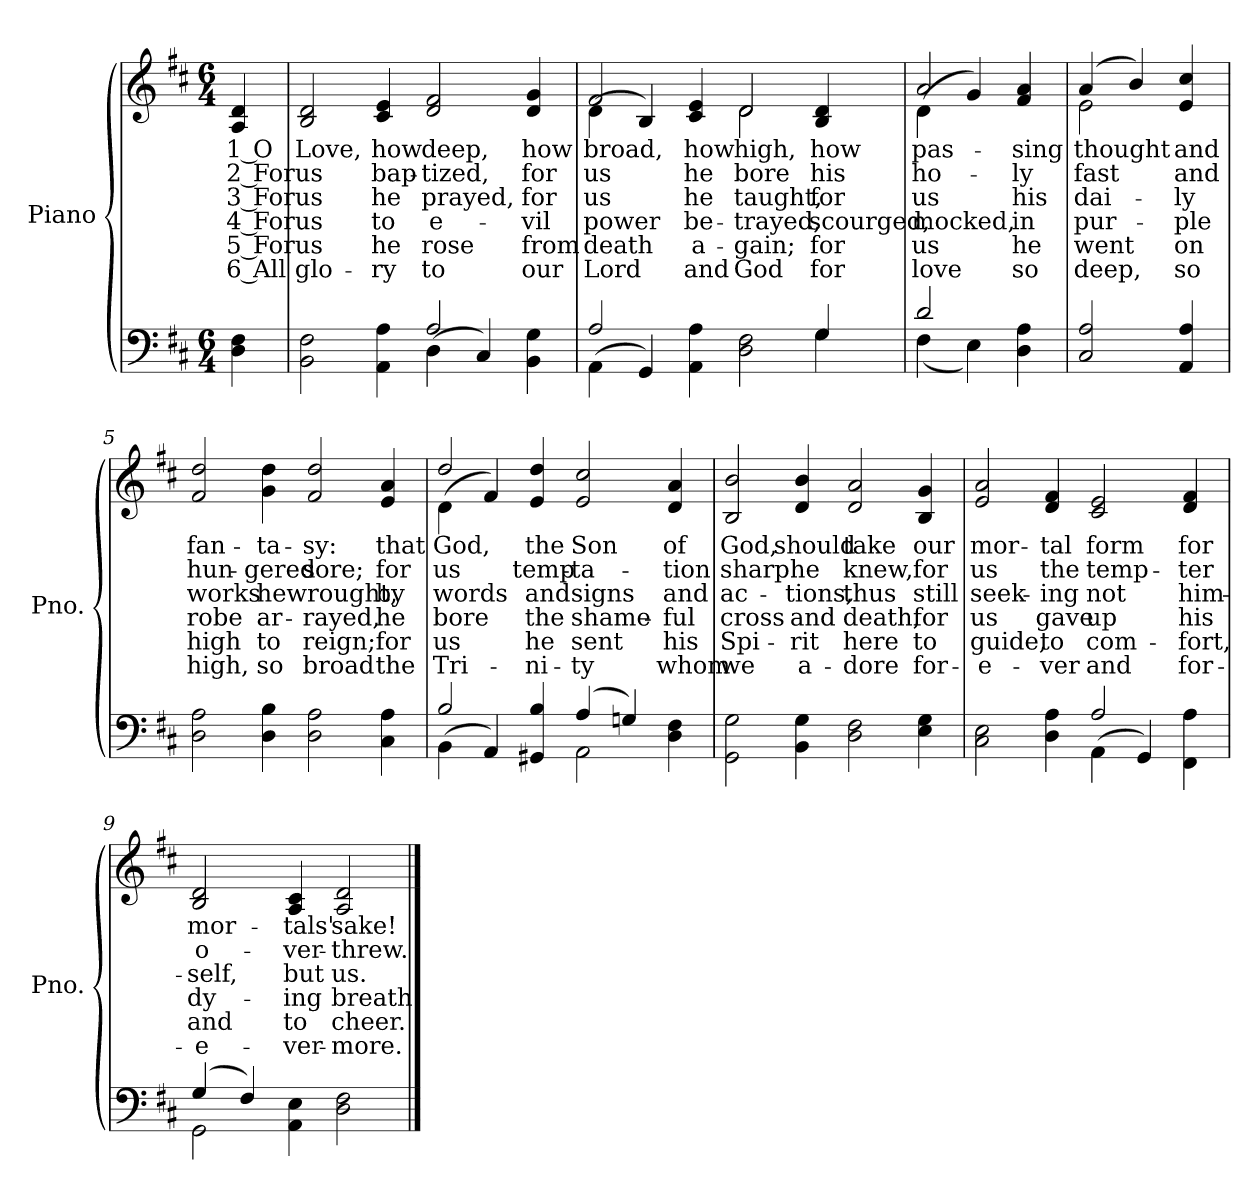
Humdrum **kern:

**kern	**kern	**text	**text	**text	**text	**text	**text
*part2	*part1	*part1	*part1	*part1	*part1	*part1	*part1
*staff2	*staff1	*staff1	*staff1	*staff1	*staff1	*staff1	*staff1
*I"Piano	*I"Piano	*	*	*	*	*	*
*I'Pno.	*I'Pno.	*	*	*	*	*	*
!!LO:PB:g=z
*clefF4	*clefG2	*	*	*	*	*	*
*k[f#c#]	*k[f#c#]	*	*	*	*	*	*
*D:	*D:	*	*	*	*	*	*
*M6/4	*M6/4	*	*	*	*	*	*
=	=	=	=	=	=	=	=
!	!	!LO:LY:b:color=#000000	!LO:LY:b:color=#000000	!LO:LY:b:color=#000000	!LO:LY:b:color=#000000	!LO:LY:b:color=#000000	!LO:LY:b:color=#000000
4Di\ 4F#i	4Ai/ 4di	1 O	2 For	3 For	4 For	5 For	6 All
=1	=1	=1	=1	=1	=1	=1	=1
*^	*	*	*	*	*	*	*
!	!	!	!LO:LY:b:color=#000000	!LO:LY:b:color=#000000	!LO:LY:b:color=#000000	!LO:LY:b:color=#000000	!LO:LY:b:color=#000000	!LO:LY:b:color=#000000
2BBi\ 2F#i	2.ryy	2Bi/ 2di	Love,	us	us	us	us	glo-
!	!	!	!LO:LY:b:color=#000000	!LO:LY:b:color=#000000	!LO:LY:b:color=#000000	!LO:LY:b:color=#000000	!LO:LY:b:color=#000000	!LO:LY:b:color=#000000
4AAi\ 4Ai	.	4c#i/ 4ei	how	bap-	-he	to	he	ry
!	!	!	!LO:LY:b:color=#000000	!LO:LY:b:color=#000000	!LO:LY:b:color=#000000	!LO:LY:b:color=#000000	!LO:LY:b:color=#000000	!LO:LY:b:color=#000000
2Ai/	(4Di\	2di/ 2f#i	deep,	-tized,	prayed,	e-	-rose	to
.	4C#i/)	.	.	.	.	.	.	.
!	!	!	!LO:LY:b:color=#000000	!LO:LY:b:color=#000000	!LO:LY:b:color=#000000	!LO:LY:b:color=#000000	!LO:LY:b:color=#000000	!LO:LY:b:color=#000000
4BBi\ 4Gi	4ryy	4di/ 4gi	how	for	for	vil	from	our
=2	=2	=2	=2	=2	=2	=2	=2	=2
!	!	!	!LO:LY:b:color=#000000	!LO:LY:b:color=#000000	!LO:LY:b:color=#000000	!LO:LY:b:color=#000000	!LO:LY:b:color=#000000	!LO:LY:b:color=#000000
*	*	*^	*	*	*	*	*	*
2Ai/	(4AAi\	2f#i/	(4di\	broad,	us	us	power	death	Lord
.	4GGi/)	.	4Bi/)	.	.	.	.	.	.
!	!	!	!	!LO:LY:b:color=#000000	!LO:LY:b:color=#000000	!LO:LY:b:color=#000000	!LO:LY:b:color=#000000	!LO:LY:b:color=#000000	!LO:LY:b:color=#000000
4AAi\ 4Ai	2.ryy	4c#i/ 4ei	4ryy	how	he	he	be-	-a-	-and
!	!	!	!	!LO:LY:b:color=#000000	!LO:LY:b:color=#000000	!LO:LY:b:color=#000000	!LO:LY:b:color=#000000	!LO:LY:b:color=#000000	!LO:LY:b:color=#000000
2Di\ 2F#i	.	2di/	2di\	high,	bore	taught,	trayed,	gain;	God
!	!	!	!	!LO:LY:b:color=#000000	!LO:LY:b:color=#000000	!LO:LY:b:color=#000000	!LO:LY:b:color=#000000	!LO:LY:b:color=#000000	!LO:LY:b:color=#000000
4Gi/	4Gi\	4Bi/ 4di	4ryy	how	his	for	scourged,	for	for
=3	=3	=3	=3	=3	=3	=3	=3	=3	=3
!	!	!	!	!LO:LY:b:color=#000000	!LO:LY:b:color=#000000	!LO:LY:b:color=#000000	!LO:LY:b:color=#000000	!LO:LY:b:color=#000000	!LO:LY:b:color=#000000
2di/	(4F#i\	2ai/	(4di\	pas-	ho-	us	mocked,	us	love
.	4Ei\)	.	4gi/)	.	.	.	.	.	.
!	!	!	!	!LO:LY:b:color=#000000	!LO:LY:b:color=#000000	!LO:LY:b:color=#000000	!LO:LY:b:color=#000000	!LO:LY:b:color=#000000	!LO:LY:b:color=#000000
4Di\ 4Ai	4ryy	4f#i/ 4ai	4ryy	-sing	-ly	his	in	he	so
!!LO:LB:g=z	!!
=4	=4	=4	=4	=4	=4	=4	=4	=4	=4
!	!	!	!	!LO:LY:b:color=#000000	!LO:LY:b:color=#000000	!LO:LY:b:color=#000000	!LO:LY:b:color=#000000	!LO:LY:b:color=#000000	!LO:LY:b:color=#000000
*v	*v	*	*	*	*	*	*	*	*
2C#i/ 2Ai	(4ai/	2ei\	thought	fast	dai-	-pur-	-went	deep,
.	4bi/)	.	.	.	.	.	.	.
!	!	!	!LO:LY:b:color=#000000	!LO:LY:b:color=#000000	!LO:LY:b:color=#000000	!LO:LY:b:color=#000000	!LO:LY:b:color=#000000	!LO:LY:b:color=#000000
4AAi/ 4Ai	4ei/ 4cc#i	4ryy	and	and	ly	ple	on	so
=5	=5	=5	=5	=5	=5	=5	=5	=5
!	!	!	!LO:LY:b:color=#000000	!LO:LY:b:color=#000000	!LO:LY:b:color=#000000	!LO:LY:b:color=#000000	!LO:LY:b:color=#000000	!LO:LY:b:color=#000000
*	*v	*v	*	*	*	*	*	*
2Di\ 2Ai	2f#i/ 2ddi	fan-	hun-	works	robe	high	high,
!	!	!LO:LY:b:color=#000000	!LO:LY:b:color=#000000	!LO:LY:b:color=#000000	!LO:LY:b:color=#000000	!LO:LY:b:color=#000000	!LO:LY:b:color=#000000
4Di\ 4Bi	4gi\ 4ddi	-ta-	-gered	he	ar-	-to	so
!	!	!LO:LY:b:color=#000000	!LO:LY:b:color=#000000	!LO:LY:b:color=#000000	!LO:LY:b:color=#000000	!LO:LY:b:color=#000000	!LO:LY:b:color=#000000
2Di\ 2Ai	2f#i/ 2ddi	-sy:	sore;	wrought,	rayed,	reign;	broad
!	!	!LO:LY:b:color=#000000	!LO:LY:b:color=#000000	!LO:LY:b:color=#000000	!LO:LY:b:color=#000000	!LO:LY:b:color=#000000	!LO:LY:b:color=#000000
4C#i\ 4Ai	4ei/ 4ai	that	for	by	he	for	the
=6	=6	=6	=6	=6	=6	=6	=6
*^	*	*	*	*	*	*	*
!	!	!	!LO:LY:b:color=#000000	!LO:LY:b:color=#000000	!LO:LY:b:color=#000000	!LO:LY:b:color=#000000	!LO:LY:b:color=#000000	!LO:LY:b:color=#000000
*	*	*^	*	*	*	*	*	*
2Bi/	(4BBi\	2ddi/	(4di\	God,	us	words	bore	us	Tri-
.	4AAi/)	.	4f#i/)	.	.	.	.	.	.
!	!	!	!	!LO:LY:b:color=#000000	!LO:LY:b:color=#000000	!LO:LY:b:color=#000000	!LO:LY:b:color=#000000	!LO:LY:b:color=#000000	!LO:LY:b:color=#000000
4GG#Xi/ 4Bi	4ryy	4ei/ 4ddi	1ryy	the	temp-	-and	the	he	ni-
!	!	!	!	!LO:LY:b:color=#000000	!LO:LY:b:color=#000000	!LO:LY:b:color=#000000	!LO:LY:b:color=#000000	!LO:LY:b:color=#000000	!LO:LY:b:color=#000000
(4Ai/	2AAi\	2ei/ 2cc#i	.	Son	-ta-	-signs	shame-	-sent	ty
4Gni/)	.	.	.	.	.	.	.	.	.
!	!	!	!	!LO:LY:b:color=#000000	!LO:LY:b:color=#000000	!LO:LY:b:color=#000000	!LO:LY:b:color=#000000	!LO:LY:b:color=#000000	!LO:LY:b:color=#000000
4Di\ 4F#i	4ryy	4di/ 4ai	.	of	-tion	and	ful	his	whom
*	*	*v	*v	*	*	*	*	*	*
!!LO:LB:g=z
=7	=7	=7	=7	=7	=7	=7	=7	=7
!	!	!	!LO:LY:b:color=#000000	!LO:LY:b:color=#000000	!LO:LY:b:color=#000000	!LO:LY:b:color=#000000	!LO:LY:b:color=#000000	!LO:LY:b:color=#000000
*v	*v	*	*	*	*	*	*	*
2GGi\ 2Gi	2Bi/ 2bi	God,	sharp	ac-	-cross	Spi-	-we
!	!	!LO:LY:b:color=#000000	!LO:LY:b:color=#000000	!LO:LY:b:color=#000000	!LO:LY:b:color=#000000	!LO:LY:b:color=#000000	!LO:LY:b:color=#000000
4BBi\ 4Gi	4di/ 4bi	should	he	tions,	and	rit	a-
!	!	!LO:LY:b:color=#000000	!LO:LY:b:color=#000000	!LO:LY:b:color=#000000	!LO:LY:b:color=#000000	!LO:LY:b:color=#000000	!LO:LY:b:color=#000000
2Di\ 2F#i	2di/ 2ai	take	knew,	-thus	death,	here	dore
!	!	!LO:LY:b:color=#000000	!LO:LY:b:color=#000000	!LO:LY:b:color=#000000	!LO:LY:b:color=#000000	!LO:LY:b:color=#000000	!LO:LY:b:color=#000000
4Ei\ 4Gi	4Bi/ 4gi	our	for	still	for	to	for-
=8	=8	=8	=8	=8	=8	=8	=8
*^	*	*	*	*	*	*	*
!	!	!	!LO:LY:b:color=#000000	!LO:LY:b:color=#000000	!LO:LY:b:color=#000000	!LO:LY:b:color=#000000	!LO:LY:b:color=#000000	!LO:LY:b:color=#000000
2C#i\ 2Ei	2.ryy	2ei/ 2ai	mor-	us	-seek-	-us	guide,	e-
!	!	!	!LO:LY:b:color=#000000	!LO:LY:b:color=#000000	!LO:LY:b:color=#000000	!LO:LY:b:color=#000000	!LO:LY:b:color=#000000	!LO:LY:b:color=#000000
4Di\ 4Ai	.	4di/ 4f#i	-tal	the	-ing	gave	to	ver
!	!	!	!LO:LY:b:color=#000000	!LO:LY:b:color=#000000	!LO:LY:b:color=#000000	!LO:LY:b:color=#000000	!LO:LY:b:color=#000000	!LO:LY:b:color=#000000
2Ai/	(4AAi\	2c#i/ 2ei	form	temp-	not	up	com-	-and
.	4GGi/)	.	.	.	.	.	.	.
!	!	!	!LO:LY:b:color=#000000	!LO:LY:b:color=#000000	!LO:LY:b:color=#000000	!LO:LY:b:color=#000000	!LO:LY:b:color=#000000	!LO:LY:b:color=#000000
4FF#i\ 4Ai	4ryy	4di/ 4f#i	for	-ter	him-	-his	fort,	for-
=9	=9	=9	=9	=9	=9	=9	=9	=9
!	!	!	!LO:LY:b:color=#000000	!LO:LY:b:color=#000000	!LO:LY:b:color=#000000	!LO:LY:b:color=#000000	!LO:LY:b:color=#000000	!LO:LY:b:color=#000000
(4Gi/	2GGi\	2Bi/ 2di	mor-	o-	-self,	dy-	-and	e-
4F#i/)	.	.	.	.	.	.	.	.
!	!	!	!LO:LY:b:color=#000000	!LO:LY:b:color=#000000	!LO:LY:b:color=#000000	!LO:LY:b:color=#000000	!LO:LY:b:color=#000000	!LO:LY:b:color=#000000
4AAi\ 4Ei	2.ryy	4Ai/ 4c#i	-tals'	-ver-	-but	ing	to	ver-
!	!	!	!LO:LY:b:color=#000000	!LO:LY:b:color=#000000	!LO:LY:b:color=#000000	!LO:LY:b:color=#000000	!LO:LY:b:color=#000000	!LO:LY:b:color=#000000
2Di\ 2F#i	.	2Ai/ 2di	sake!	-threw.	-us.	breath.	cheer.	more.
*v	*v	*	*	*	*	*	*	*
==	==	==	==	==	==	==	==
*-	*-	*-	*-	*-	*-	*-	*-
